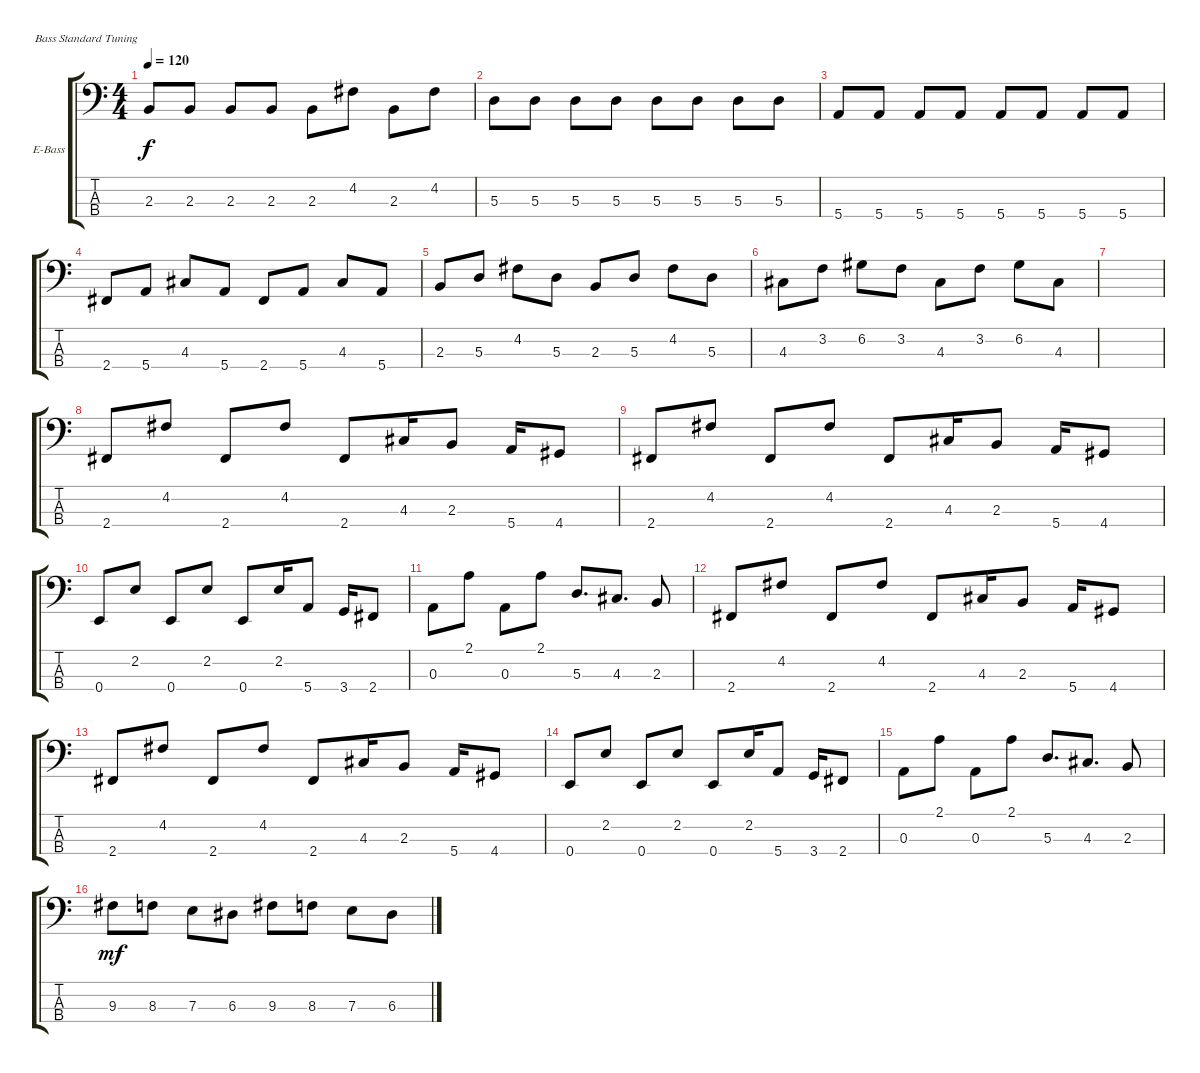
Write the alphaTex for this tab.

\defaultSystemsLayout 4
\bracketExtendMode groupsimilarinstruments
\firstSystemTrackNameOrientation horizontal
\otherSystemsTrackNameOrientation horizontal
\track ("Electric Bass" "E-Bass") {instrument electricbassfinger}
\staff {score tabs}
\tuning (G2 D2 A1 E1)
\ts (4 4)
\tempo 120
\clef f4
\scale
0.333333
\ks c
2.3.8{dy f} 2.3.8 2.3.8 2.3.8 2.3.8 4.2.8 2.3.8 4.2.8 |
\scale
0.333333 5.3.8 5.3.8 5.3.8 5.3.8 5.3.8 5.3.8 5.3.8 5.3.8 |
\scale
0.333333 5.4.8 5.4.8 5.4.8 5.4.8 5.4.8 5.4.8 5.4.8 5.4.8 |
\scale
0.333333 2.4.8 5.4.8 4.3.8 5.4.8 2.4.8 5.4.8 4.3.8 5.4.8 |
\scale
0.333333 2.3.8 5.3.8 4.2.8 5.3.8 2.3.8 5.3.8 4.2.8 5.3.8 |
4.3.8 3.2.8 6.2.8 3.2.8 4.3.8 3.2.8 6.2.8 4.3.8 |
|
2.4.8 4.2.8 2.4.8 4.2.8 2.4.8 4.3.16 2.3.8 5.4.16 4.4.8 |
2.4.8 4.2.8 2.4.8 4.2.8 2.4.8 4.3.16 2.3.8 5.4.16 4.4.8 |
0.4.8 2.2.8 0.4.8 2.2.8 0.4.8 2.2.16 5.4.8 3.4.16 2.4.8 |
0.3.8 2.1.8 0.3.8 2.1.8 5.3.8{d} 4.3.8{d} 2.3.8 |
2.4.8 4.2.8 2.4.8 4.2.8 2.4.8 4.3.16 2.3.8 5.4.16 4.4.8 |
2.4.8 4.2.8 2.4.8 4.2.8 2.4.8 4.3.16 2.3.8 5.4.16 4.4.8 |
0.4.8 2.2.8 0.4.8 2.2.8 0.4.8 2.2.16 5.4.8 3.4.16 2.4.8 |
0.3.8 2.1.8 0.3.8 2.1.8 5.3.8{d} 4.3.8{d} 2.3.8 |
9.3.8{dy mf} 8.3.8 7.3.8 6.3.8 9.3.8 8.3.8 7.3.8 6.3.8
